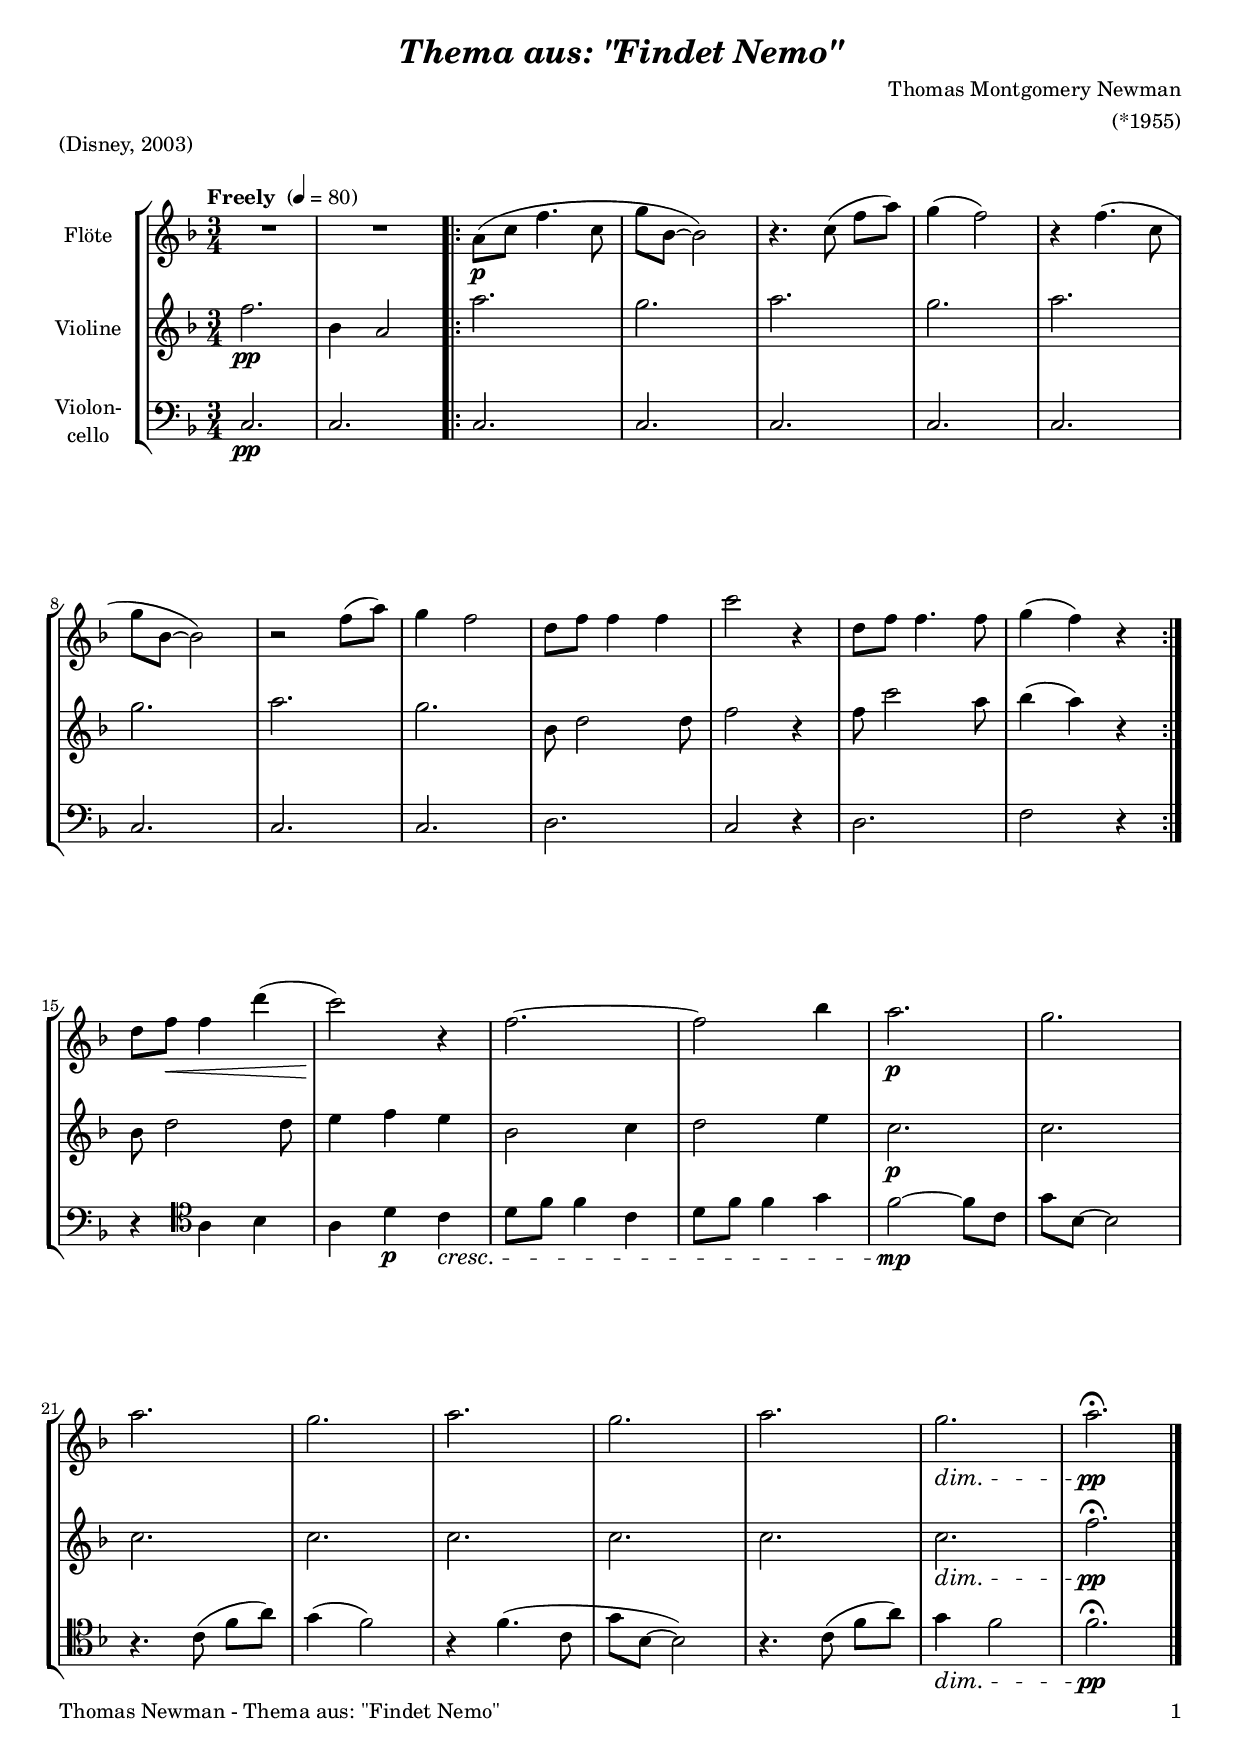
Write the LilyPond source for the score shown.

\version "2.24.4"
\include "deutsch.ly"

#(set-global-staff-size 18)

\header {
  title     = \markup \bold \italic "Thema aus: \"Findet Nemo\""
  composer  = "Thomas Montgomery Newman"
  arranger  = "(*1955)"
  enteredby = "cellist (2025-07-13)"
  piece     = "(Disney, 2003)"
}

voiceconsts = {
  \key f \major
  \time 3/4
  \clef "treble"
  \numericTimeSignature
  \compressEmptyMeasures
  % Set default beaming for all staves
  \set Timing.beamExceptions = #'()
  \set Timing.baseMoment     = #(ly:make-moment 1 4)
  \set Timing.beatStructure  = #'(1 1 1)
  \tempo "Freely " 4=80
}

mifl = "flute"
mist = "string ensemble 1"
mivl = "violin"
mivc = "cello"
mipz = "pizzicato strings"

va = \relative c'' {
  \voiceconsts

  R2.*2
  \repeat volta 2 {
    a8(\p c f4. c8
    g' b,~ b2)
    r4. c8( f a)
    g4( f2)
    r4 f4.( c8
    g' b,~ b2)
    r f'8( a)
    g4 f2

    d8 f f4 f
    c'2 r4
    d,8 f f4. f8
    g4( f) r
  }
  d8 f\< f4 d'(
  c2)\! r4
  f,2.~
  f2 b4
  a2.\p

  g
  a
  g
  a
  g
  a
  g\dim
  a\fermata\pp \bar "|."
}

vb = \relative c'' {
  \voiceconsts

  f2.\pp
  b,4 a2
  \repeat volta 2 {
    a'2.
    g
    a
    g
    a
    g
    a
    g

    b,8 d2 d8
    f2 r4
    f8 c'2 a8
    b4( a) r
  }
  b,8 d2 d8
  e4 f e
  b2 c4
  d2 e4
  c2.\p

  c
  c
  c
  c
  c
  c
  c\dim
  f\fermata\pp \bar "|."
}

vc = \relative c {
  \voiceconsts
  \clef "bass"

  c2.\pp
  c
  \repeat volta 2 {
    c
    c
    c
    c
    c
    c
    c
    c

    d
    c2 r4
    d2.
    f2 r4
  }
  r \clef "tenor" a b
  a d\p c\cresc
  d8 f f4 c
  d8 f f4 g
  f2~\mp f8 c

  g' b,~ b2
  r4. c8( f a)
  g4( f2)
  r4 f4.( c8
  g' b,~ b2)
  r4. c8( f a)
  g4\dim f2
  f2.\fermata\pp \bar "|."
}


music = \new StaffGroup <<
      \new Staff {
	\set Staff.midiInstrument = \mifl
	\set Staff.instrumentName = \markup \center-column { "Flöte" }
	\transpose f f { \va }
      }

      \new Staff {
	\set Staff.midiInstrument = \mivl
	\set Staff.instrumentName = \markup \center-column { "Violine" }
	\transpose f f { \vb }
      }

      \new Staff {
	\set Staff.midiInstrument = \mivc
	\set Staff.instrumentName = \markup \center-column { "Violon-" "cello" }
	\transpose f f { \vc }
      }
>>

\book {
   \paper {
    print-page-number = ##t
    print-first-page-number = ##t
    ragged-last-bottom = ##f
    oddHeaderMarkup = \markup \null
    evenHeaderMarkup = \markup \null
    oddFooterMarkup = \markup {
      \fill-line {
        \if \should-print-page-number
        "Thomas Newman - Thema aus: \"Findet Nemo\"" \fromproperty #'page:page-number-string
      }
    }
    evenFooterMarkup = \oddFooterMarkup
  } \score {
    \music
    \layout {}
  }

  \score {
    \unfoldRepeats \music

    \midi {
      \context {
        \Score
      }
    }
  }
}